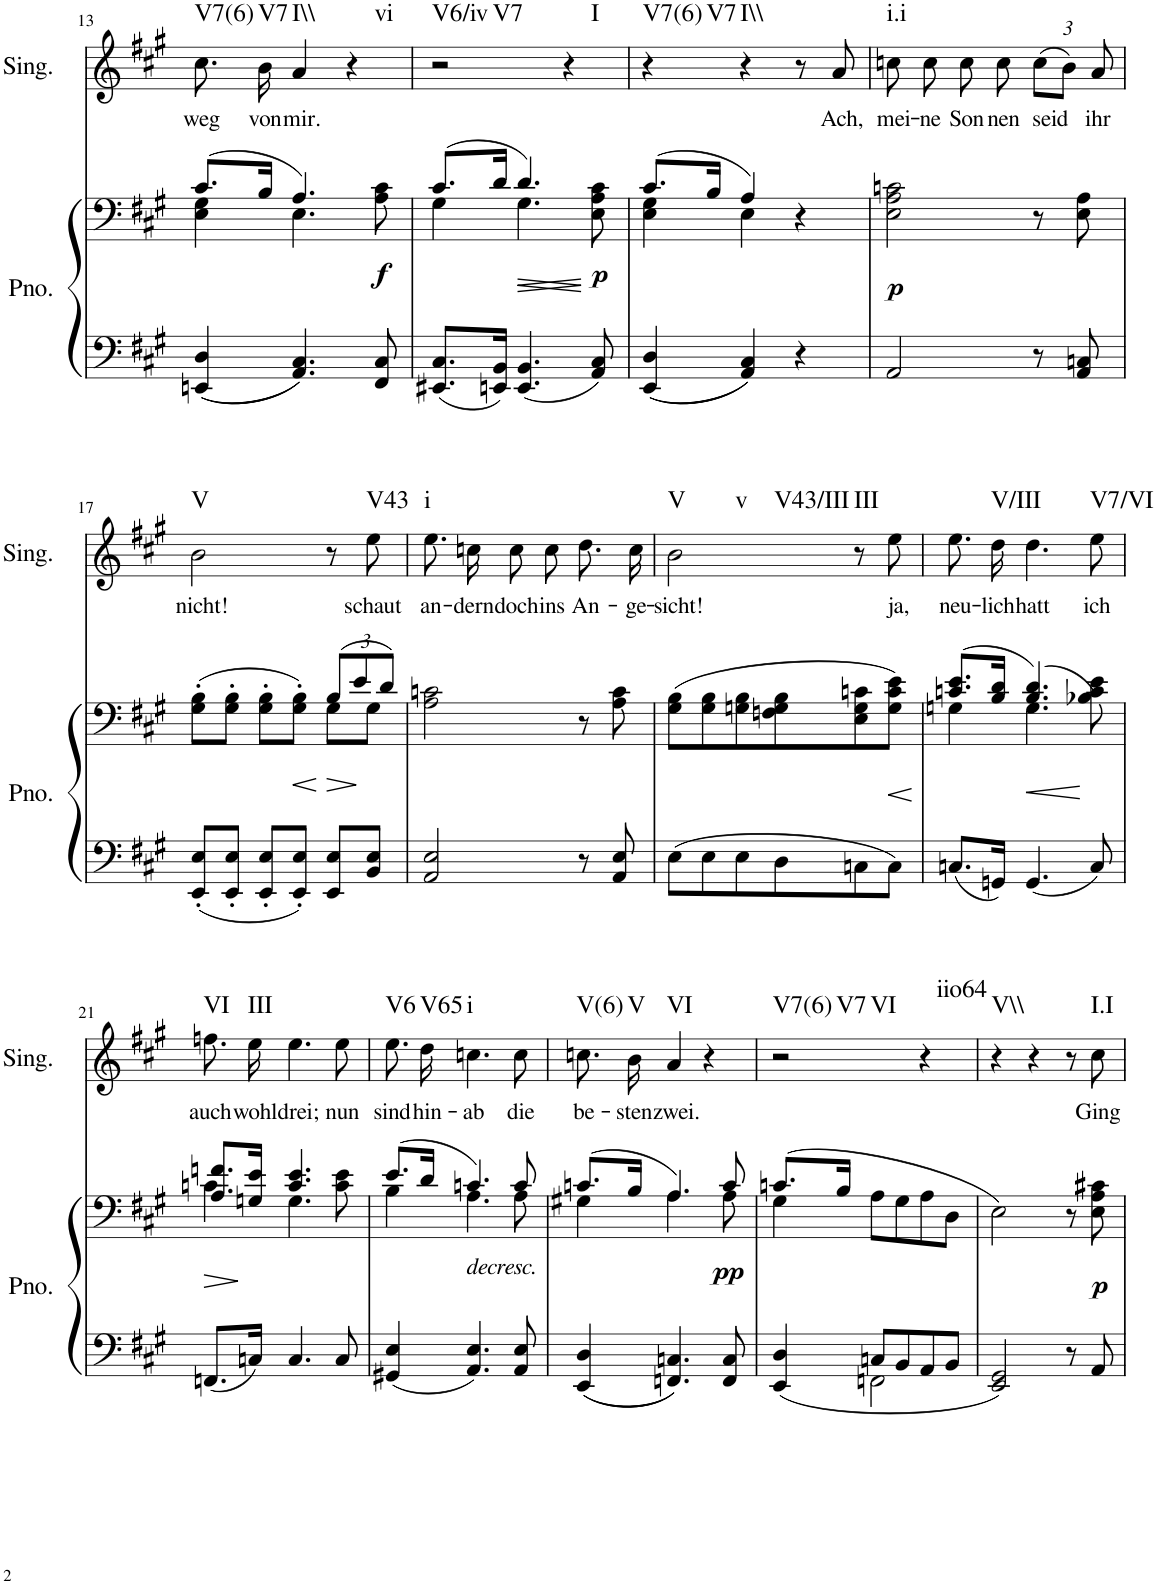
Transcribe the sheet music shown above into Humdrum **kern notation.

**kern	**kern	**dynam	**kern	**text	**harte
*part2	*part2	*part2	*part1	*part1	*part1
*staff3	*staff2	*staff2/3	*staff1	*staff1	*
*I"Pianoforte	*	*	*I"Singstimme	*	*
*I'Pno.	*	*	*I'Sing.	*	*
!!LO:PB:g=z
*clefF4	*clefF4	*	*clefG2	*	*
*k[f#c#g#]	*k[f#c#g#]	*	*k[f#c#g#]	*	*
*M3/4	*M3/4	*	*M3/4	*	*
=13	=13	=13	=13	=13	=13
*	*^	*	*	*	*
!	!	!	!	!	!LO:LY:b	!LO:H:kt=V7(6)
4EEn/ 4D/	(8.c#/L	4E\ 4G#\	.	8.cc#\	weg	N
!	!	!	!	!	!LO:LY:b	!LO:H:kt=V7
.	16B/Jk	.	.	16b\	von	N
!	!	!	!	!	!LO:LY:b	!LO:H:kt=I\\
4.AA/ 4.C#/	4.A/)	4.E\	.	4a/	mir.	N
!	!	!	!	!	!	!LO:H:kt=vi
.	.	.	.	4r	.	N
!	!	!	!LO:DY:b	!	!	!
8FF#/ 8C#/	8ryy	8A\ 8c#\	f	.	.	.
=14	=14	=14	=14	=14	=14	=14
!	!	!	!	!	!	!LO:H:n=1:kt=V6/iv
!	!	!	!	!	!	!LO:H:n=2:kt=V7
8.EE#X/ 8.C#/L	(8.c#/L	4G#\	.	2r	.	N N
16EEn/ 16BB/Jk	16d/Jk	.	.	.	.	.
!	!	!	!LO:HP:b	!	!	!
!	!	!	!LO:HP:n=1:b	!	!	!
4.EE/ 4.BB/	4.d/)	4.G#\	> <	.	.	.
!	!	!	!	!	!	!LO:H:kt=I
.	.	.	.	4r	.	N
!	!	!	!LO:DY:n=1:b	!	!	!
8AA/ 8C#/	8ryy	8E\ 8A\ 8c#\	] p	.	.	.
*	*v	*v	*	*	*	*
.	.	[	.	.	.
=15	=15	=15	=15	=15	=15
*	*^	*	*	*	*
!	!	!	!	!	!	!LO:H:n=1:kt=V7(6)
!	!	!	!	!	!	!LO:H:n=2:kt=V7
4EE/ 4D/	(8.c#/L	4E\ 4G#\	.	4r	.	N N
.	16B/Jk	.	.	.	.	.
!	!	!	!	!	!	!LO:H:kt=I\\
4AA/ 4C#/	4A/)	4E\	.	4r	.	N
4r	4r	4ryy	.	8r	.	.
!	!	!	!	!	!LO:LY:b	!
.	.	.	.	8a/	Ach,	.
*	*v	*v	*	*	*	*
=16	=16	=16	=16	=16	=16
!	!	!LO:DY:b	!	!LO:LY:b	!LO:H:kt=i.i
2AA/	2E\ 2A\ 2cn\	p	8ccn\	mei-	N
!	!	!	!	!LO:LY:b	!
.	.	.	8cc\	-ne	.
!	!	!	!	!LO:LY:b	!
.	.	.	8cc\	Son	.
!	!	!	!	!LO:LY:b	!
.	.	.	8cc\	nen	.
*	*	*	*Xbrackettup	*	*
!	!	!	!	!LO:LY:b	!
8r	8r	.	(12cc\L	seid	.
.	.	.	12b\J)	.	.
8AA/ 8Cn/	8E\ 8A\	.	.	.	.
!	!	!	!	!LO:LY:b	!
.	.	.	12a/	ihr	.
!!LO:LB:g=z
=17	=17	=17	=17	=17	=17
*	*^	*	*	*	*
!	!	!	!	!	!LO:LY:b	!LO:H:kt=V
8EE/' 8E/'L	(8G#\' 8B\'L	4ryy	.	2b\	nicht!	N
8EE/' 8E/'J	8G#\' 8B\'J	.	.	.	.	.
8EE/' 8E/'L	8G#\' 8B\'L	4ryy	.	.	.	.
!	!	!	!LO:HP:b	!	!	!
8EE/' 8E/'J	8G#\' 8B\'J)	.	<	.	.	.
*	*Xbrackettup	*	*	*	*	*
!	!	!	!LO:HP:n=1:b	!	!	!
8EE/ 8E/L	(12B/L	8G#\L	[ >	8r	.	.
.	12e/	.	.	.	.	.
!	!	!	!	!	!LO:LY:b	!LO:H:kt=V43
8BB/ 8E/J	.	8G#\J	]	8ee\	schaut	N
.	12d/J)	.	.	.	.	.
*	*v	*v	*	*	*	*
=18	=18	=18	=18	=18	=18
!	!	!	!	!LO:LY:b	!LO:H:kt=i
2AA/ 2E/	2A\ 2cn\	.	8.ee\	an-	N
!	!	!	!	!LO:LY:b	!
.	.	.	16ccn\	-dern	.
!	!	!	!	!LO:LY:b	!
.	.	.	8cc\	doch	.
!	!	!	!	!LO:LY:b	!
.	.	.	8cc\	ins	.
!	!	!	!	!LO:LY:b	!
8r	8r	.	8.dd\	An-	.
8AA/ 8E/	8A\ 8c\	.	.	.	.
!	!	!	!	!LO:LY:b	!
.	.	.	16cc\	-ge-	.
=19	=19	=19	=19	=19	=19
!	!	!	!	!LO:LY:b	!LO:H:n=1:kt=V
!	!	!	!	!	!LO:H:n=2:kt=v
!	!	!	!	!	!LO:H:n=3:kt=V43/III
8E\L	(8G#\ 8B\L	.	2b\	-sicht!	N N N
8E\	8G#\ 8B\	.	.	.	.
8E\	8Gn\ 8B\	.	.	.	.
8D\	8Fn\ 8G\ 8B\	.	.	.	.
!	!	!	!	!	!LO:H:kt=III
8Cn\	8E\ 8G\ 8cn\	.	8r	.	N
!	!	!LO:HP:b	!	!LO:LY:b	!
8C\J	8G\ 8c\ 8e\J)	<	8ee\	ja,	.
.	.	[	.	.	.
=20	=20	=20	=20	=20	=20
*	*^	*	*	*	*
!	!	!	!	!	!LO:LY:b	!
8.Cn/L	(8.cn/ 8.e/L	4Gn\	.	8.ee\	neu-	.
!	!	!	!	!	!LO:LY:b	!LO:H:kt=V/III
16GGn/Jk	16B/ 16d/Jk	.	.	16dd\	-lich	N
!	!	!	!LO:HP:b	!	!LO:LY:b	!
4.GG/	(4.B/ 4.d/)	4.G\	<	4.dd\	hatt	.
!	!	!	!	!	!LO:LY:b	!LO:H:kt=V7/VI
8C/	8ryy)	8B-X\ 8c\ 8e\	[	8ee\	ich	N
!!LO:LB:g=z
=21	=21	=21	=21	=21	=21	=21
!	!	!	!LO:HP:b	!	!LO:LY:b	!LO:H:kt=VI
8.FFn/L	8.A/ 8.fn/L	4cn\	>	8.ffn\	auch	N
!	!	!	!	!	!LO:LY:b	!LO:H:kt=III
16Cn/Jk	16Gn/ 16e/Jk	.	]	16ee\	wohl	N
!	!	!	!	!	!LO:LY:b	!
4.C/	4.c/ 4.e/	4.G\	.	4.ee\	drei;	.
!	!	!	!	!	!LO:LY:b	!
8C/	8ryy	8c\ 8e\	.	8ee\	nun	.
=22	=22	=22	=22	=22	=22	=22
!	!	!	!	!	!LO:LY:b	!LO:H:kt=V6
4GG#X/ 4E/	(8.e/L	4B\	.	8.ee\	sind	N
!	!	!	!	!	!LO:LY:b	!LO:H:kt=V65
.	16d/Jk	.	.	16dd\	hin-	N
!	!LO:TX:b:i:t=decresc.	!	!	!	!	!
!	!	!	!	!	!LO:LY:b	!LO:H:kt=i
4.AA/ 4.E/	4.cn/)	4.A\	.	4.ccn\	-ab	N
!	!	!	!	!	!LO:LY:b	!
8AA/ 8E/	8c/	8A\	.	8cc\	die	.
=23	=23	=23	=23	=23	=23	=23
!	!	!	!	!	!LO:LY:b	!LO:H:kt=V(6)
4EE/ 4D/	(8.cn/L	4G#X\	.	8.ccn\	be-	N
!	!	!	!	!	!LO:LY:b	!LO:H:kt=V
.	16B/Jk	.	.	16b\	-sten	N
!	!	!	!	!	!LO:LY:b	!LO:H:kt=VI
4.FFn/ 4.Cn/	4.A/)	4.A\	.	4a/	zwei.	N
.	.	.	.	4r	.	.
!	!	!	!LO:DY:b	!	!	!
8FF/ 8C/	8c/	8A\	pp	.	.	.
=24	=24	=24	=24	=24	=24	=24
*^	*	*	*	*	*	*
!	!	!	!	!	!	!	!LO:H:n=1:kt=V7(6)
!	!	!	!	!	!	!	!LO:H:n=2:kt=V7
!	!	!	!	!	!	!	!LO:H:n=3:kt=VI
4EE/ 4D/	4ryy	(8.cn/L	4G#\	.	2r	.	N N N
.	.	16B/Jk	.	.	.	.	.
8Cn/L	2FFn\	8A\L	2ryy	.	.	.	.
8BB/	.	8G#\	.	.	.	.	.
!	!	!	!	!	!	!	!LO:H:kt=iio64
8AA/	.	8A\	.	.	4r	.	N
8BB/J	.	8D\J	.	.	.	.	.
*v	*v	*	*	*	*	*	*
*	*v	*v	*	*	*	*
=25	=25	=25	=25	=25	=25
!	!	!	!	!	!LO:H:kt=V\\
2EE/ 2GG#/	2E\)	.	4r	.	N
.	.	.	4r	.	.
8r	8r	.	8r	.	.
!	!	!LO:DY:b	!	!LO:LY:b	!LO:H:kt=I.I
8AA/	8E\ 8A\ 8c#X\	p	8cc#\	Ging	N
=	=	=	=	=	=
*-	*-	*-	*-	*-	*-
